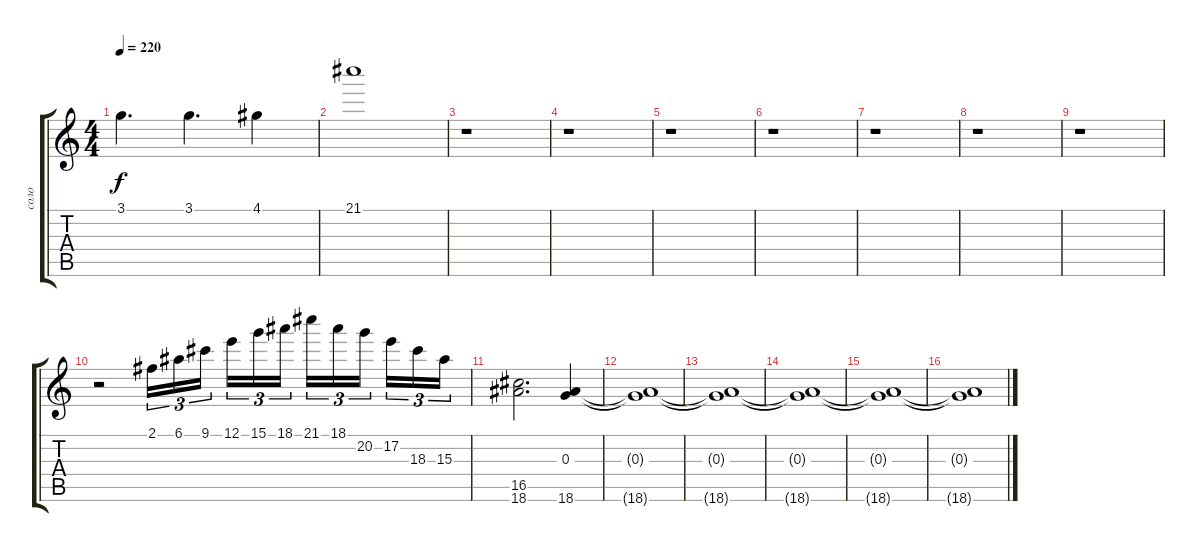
\track ("соло" "соло") {instrument distortionguitar}
\staff {score tabs}
\tuning (E4 B3 G3 D3 A2 E2) {hide}
\ts (4 4)
\tempo 220
\clef g2
\ks c
3.1.4{d dy f} 3.1.4{d} 4.1.4 |
21.1.1 |
r.1 |
r.1 |
r.1 |
r.1 |
r.1 |
r.1 |
r.1 |
r.2 2.1.16{tu (3 2)} 6.1.16{tu (3 2)} 9.1.16{tu (3 2) beam splitsecondary} 12.1.16{tu (3 2)} 15.1.16{tu (3 2)} 18.1.16{tu (3 2)} 21.1.16{tu (3 2)} 18.1.16{tu (3 2)} 20.2.16{tu (3 2) beam splitsecondary} 17.2.16{tu (3 2)} 18.3.16{tu (3 2)} 15.3.16{tu (3 2)} |
(16.5 18.6).2{d} (0.3 18.6).4 |
(0.3{t} 18.6{t}).1 |
(0.3{t} 18.6{t}).1 |
(0.3{t} 18.6{t}).1 |
(0.3{t} 18.6{t}).1 |
(0.3{t} 18.6{t}).1
